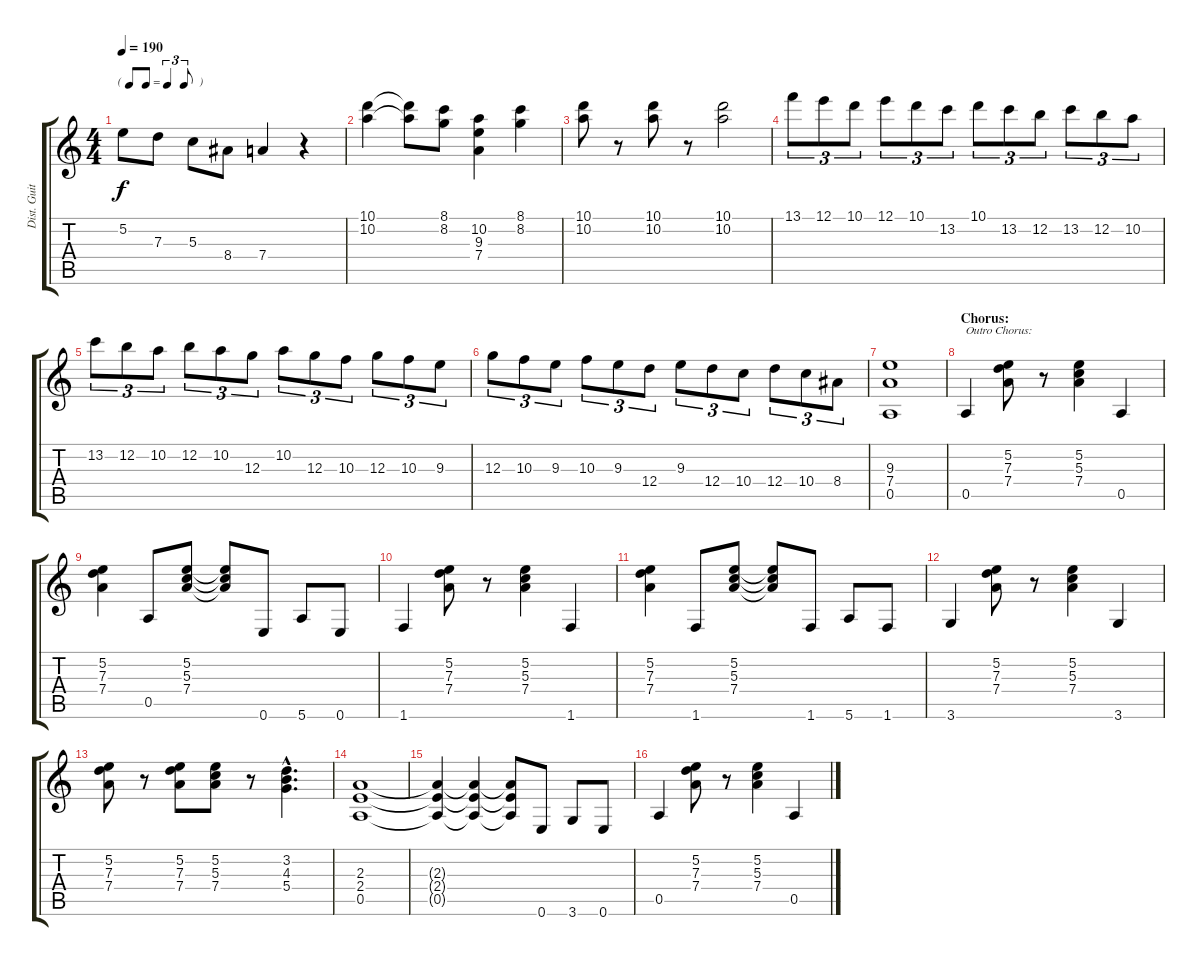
\track ("Dist. Guitar 1" "Dist. Guit") {instrument overdrivenguitar}
\staff {score tabs}
\tuning (E4 B3 G3 D3 A2 E2) {hide}
\ts (4 4)
\tf triplet8th
\tempo 190
\clef g2
\ks c
5.2.8{dy f} 7.3.8 5.3.8 8.4.8 7.4.4 r.4 |
(10.1 10.2).4 (10.1{t} 10.2{t}).8 (8.1 8.2).8 (10.2 9.3 7.4).4 (8.1 8.2).4 |
(10.1 10.2).8 r.8 (10.1 10.2).8 r.8 (10.1 10.2).2 |
13.1.8{tu (3 2)} 12.1.8{tu (3 2)} 10.1.8{tu (3 2)} 12.1.8{tu (3 2)} 10.1.8{tu (3 2)} 13.2.8{tu (3 2)} 10.1.8{tu (3 2)} 13.2.8{tu (3 2)} 12.2.8{tu (3 2)} 13.2.8{tu (3 2)} 12.2.8{tu (3 2)} 10.2.8{tu (3 2)} |
13.2.8{tu (3 2)} 12.2.8{tu (3 2)} 10.2.8{tu (3 2)} 12.2.8{tu (3 2)} 10.2.8{tu (3 2)} 12.3.8{tu (3 2)} 10.2.8{tu (3 2)} 12.3.8{tu (3 2)} 10.3.8{tu (3 2)} 12.3.8{tu (3 2)} 10.3.8{tu (3 2)} 9.3.8{tu (3 2)} |
12.3.8{tu (3 2)} 10.3.8{tu (3 2)} 9.3.8{tu (3 2)} 10.3.8{tu (3 2)} 9.3.8{tu (3 2)} 12.4.8{tu (3 2)} 9.3.8{tu (3 2)} 12.4.8{tu (3 2)} 10.4.8{tu (3 2)} 12.4.8{tu (3 2)} 10.4.8{tu (3 2)} 8.4.8{tu (3 2)} |
(9.3 7.4 0.5).1 |
\section ("" "Chorus:")
0.5.4{txt "Outro Chorus:"} (5.2 7.3 7.4).8 r.8 (5.2 5.3 7.4).4 0.5.4 |
(5.2 7.3 7.4).4 0.5.8 (5.2 5.3 7.4).8 (5.2{t} 5.3{t} 7.4{t}).8 0.6.8 5.6.8 0.6.8 |
1.6.4 (5.2 7.3 7.4).8 r.8 (5.2 5.3 7.4).4 1.6.4 |
(5.2 7.3 7.4).4 1.6.8 (5.2 5.3 7.4).8 (5.2{t} 5.3{t} 7.4{t}).8 1.6.8 5.6.8 1.6.8 |
3.6.4 (5.2 7.3 7.4).8 r.8 (5.2 5.3 7.4).4 3.6.4 |
(5.2 7.3 7.4).8 r.8 (5.2 7.3 7.4).8 (5.2 5.3 7.4).8 r.8 (3.2{hac} 4.3{hac} 5.4{hac}).4{d} |
(2.3 2.4 0.5).1 |
(2.3{t} 2.4{t} 0.5{t}).4 (2.3{t} 2.4{t} 0.5{t}).4 (2.3{t} 2.4{t} 0.5{t}).8 0.6.8 3.6.8 0.6.8 |
0.5.4 (5.2 7.3 7.4).8 r.8 (5.2 5.3 7.4).4 0.5.4
